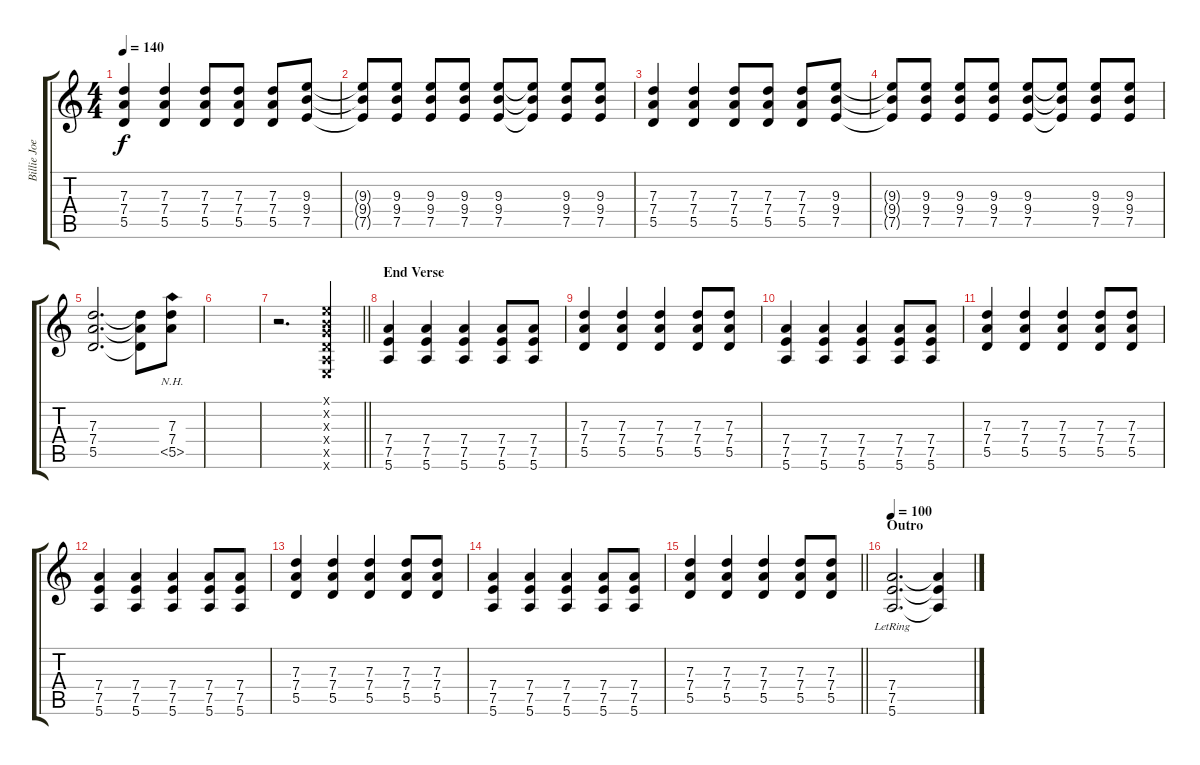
\track ("Billie Joe Armstrong (Guitar)" "Billie Joe") {instrument distortionguitar}
\staff {score tabs}
\tuning (E4 B3 G3 D3 A2 E2) {hide}
\ts (4 4)
\tempo 140
\clef g2
\ks c
(7.3 7.4 5.5).4{dy f} (7.3 7.4 5.5).4 (7.3 7.4 5.5).8 (7.3 7.4 5.5).8 (7.3 7.4 5.5).8 (9.3 9.4 7.5).8 |
(9.3{t} 9.4{t} 7.5{t}).8 (9.3 9.4 7.5).8 (9.3 9.4 7.5).8 (9.3 9.4 7.5).8 (9.3 9.4 7.5).8 (9.3{t} 9.4{t} 7.5{t}).8 (9.3 9.4 7.5).8 (9.3 9.4 7.5).8 |
(7.3 7.4 5.5).4 (7.3 7.4 5.5).4 (7.3 7.4 5.5).8 (7.3 7.4 5.5).8 (7.3 7.4 5.5).8 (9.3 9.4 7.5).8 |
(9.3{t} 9.4{t} 7.5{t}).8 (9.3 9.4 7.5).8 (9.3 9.4 7.5).8 (9.3 9.4 7.5).8 (9.3 9.4 7.5).8 (9.3{t} 9.4{t} 7.5{t}).8 (9.3 9.4 7.5).8 (9.3 9.4 7.5).8 |
(7.3 7.4 5.5).2{d} (7.3{t} 7.4{t} 5.5{t}).8 (7.3 7.4 5.5{nh}).8 |
|
\barLineRight lightlight
r.2{d} (0.1{x} 0.2{x} 0.3{x} 0.4{x} 0.5{x} 0.6{x}).4 |
\section ("" "End Verse")
(7.4 7.5 5.6).4 (7.4 7.5 5.6).4 (7.4 7.5 5.6).4 (7.4 7.5 5.6).8 (7.4 7.5 5.6).8 |
(7.3 7.4 5.5).4 (7.3 7.4 5.5).4 (7.3 7.4 5.5).4 (7.3 7.4 5.5).8 (7.3 7.4 5.5).8 |
(7.4 7.5 5.6).4 (7.4 7.5 5.6).4 (7.4 7.5 5.6).4 (7.4 7.5 5.6).8 (7.4 7.5 5.6).8 |
(7.3 7.4 5.5).4 (7.3 7.4 5.5).4 (7.3 7.4 5.5).4 (7.3 7.4 5.5).8 (7.3 7.4 5.5).8 |
(7.4 7.5 5.6).4 (7.4 7.5 5.6).4 (7.4 7.5 5.6).4 (7.4 7.5 5.6).8 (7.4 7.5 5.6).8 |
(7.3 7.4 5.5).4 (7.3 7.4 5.5).4 (7.3 7.4 5.5).4 (7.3 7.4 5.5).8 (7.3 7.4 5.5).8 |
(7.4 7.5 5.6).4 (7.4 7.5 5.6).4 (7.4 7.5 5.6).4 (7.4 7.5 5.6).8 (7.4 7.5 5.6).8 |
\barLineRight lightlight
(7.3 7.4 5.5).4 (7.3 7.4 5.5).4 (7.3 7.4 5.5).4 (7.3 7.4 5.5).8 (7.3 7.4 5.5).8 |
\section ("" "Outro")
\tempo 100
(7.4{lr} 7.5{lr} 5.6{lr}).2{d volume 0} (7.4{t} 7.5{t} 5.6{t}).4
